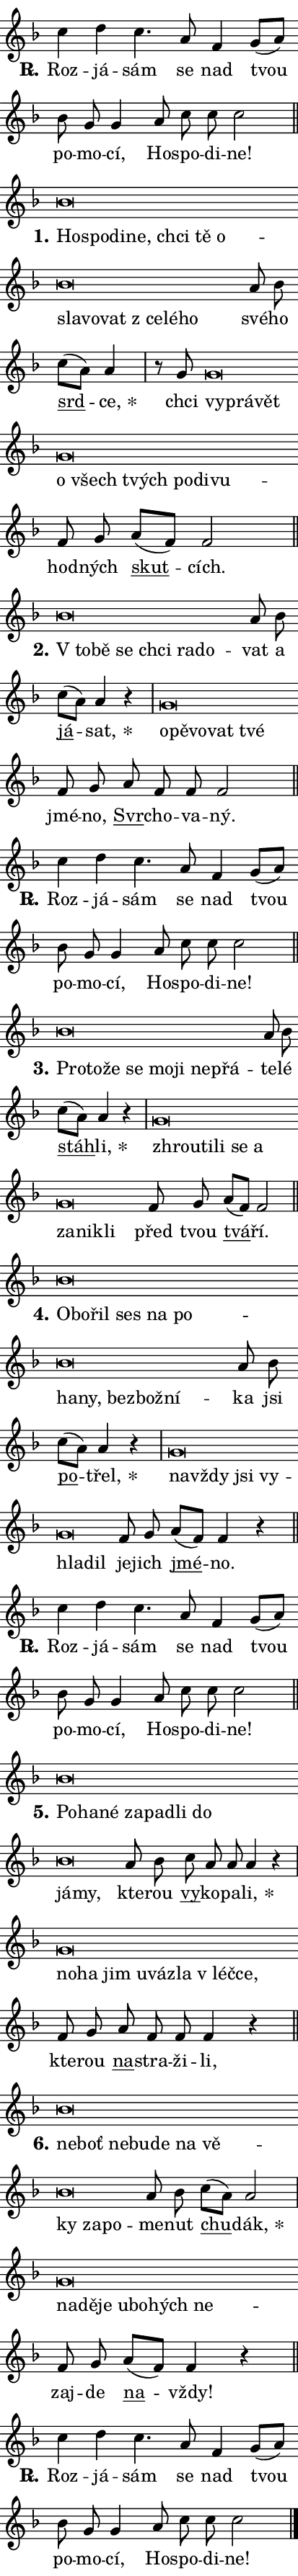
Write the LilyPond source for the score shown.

\version "2.22.1"
\header { tagline = "" }
\paper {
  indent = 0\cm
  top-margin = 0\cm
  right-margin = 0\cm
  bottom-margin = 0\cm
  left-margin = 0\cm
  paper-width = 7\cm
  page-breaking = #ly:one-page-breaking
  system-system-spacing.basic-distance = #11
  score-system-spacing.basic-distance = #11.3
  ragged-last = ##f
}


%% Author: Thomas Morley
%% https://lists.gnu.org/archive/html/lilypond-user/2020-05/msg00002.html
#(define (line-position grob)
"Returns position of @var[grob} in current system:
   @code{'start}, if at first time-step
   @code{'end}, if at last time-step
   @code{'middle} otherwise
"
  (let* ((col (ly:item-get-column grob))
         (ln (ly:grob-object col 'left-neighbor))
         (rn (ly:grob-object col 'right-neighbor))
         (col-to-check-left (if (ly:grob? ln) ln col))
         (col-to-check-right (if (ly:grob? rn) rn col))
         (break-dir-left
           (and
             (ly:grob-property col-to-check-left 'non-musical #f)
             (ly:item-break-dir col-to-check-left)))
         (break-dir-right
           (and
             (ly:grob-property col-to-check-right 'non-musical #f)
             (ly:item-break-dir col-to-check-right))))
        (cond ((eqv? 1 break-dir-left) 'start)
              ((eqv? -1 break-dir-right) 'end)
              (else 'middle))))

#(define (tranparent-at-line-position vctor)
  (lambda (grob)
  "Relying on @code{line-position} select the relevant enry from @var{vctor}.
Used to determine transparency,"
    (case (line-position grob)
      ((end) (not (vector-ref vctor 0)))
      ((middle) (not (vector-ref vctor 1)))
      ((start) (not (vector-ref vctor 2))))))

noteHeadBreakVisibility =
#(define-music-function (break-visibility)(vector?)
"Makes @code{NoteHead}s transparent relying on @var{break-visibility}"
#{
  \override NoteHead.transparent =
    #(tranparent-at-line-position break-visibility)
#})

#(define delete-ledgers-for-transparent-note-heads
  (lambda (grob)
    "Reads whether a @code{NoteHead} is transparent.
If so this @code{NoteHead} is removed from @code{'note-heads} from
@var{grob}, which is supposed to be @code{LedgerLineSpanner}.
As a result ledgers are not printed for this @code{NoteHead}"
    (let* ((nhds-array (ly:grob-object grob 'note-heads))
           (nhds-list
             (if (ly:grob-array? nhds-array)
                 (ly:grob-array->list nhds-array)
                 '()))
           ;; Relies on the transparent-property being done before
           ;; Staff.LedgerLineSpanner.after-line-breaking is executed.
           ;; This is fragile ...
           (to-keep
             (remove
               (lambda (nhd)
                 (ly:grob-property nhd 'transparent #f))
               nhds-list)))
      ;; TODO find a better method to iterate over grob-arrays, similiar
      ;; to filter/remove etc for lists
      ;; For now rebuilt from scratch
      (set! (ly:grob-object grob 'note-heads)  '())
      (for-each
        (lambda (nhd)
          (ly:pointer-group-interface::add-grob grob 'note-heads nhd))
        to-keep))))

hideNotes = {
  \noteHeadBreakVisibility #begin-of-line-visible
}
unHideNotes = {
  \noteHeadBreakVisibility #all-visible
}

% work-around for resetting accidentals
% https://lilypond.org/doc/v2.23/Documentation/notation/displaying-rhythms#unmetered-music
cadenzaMeasure = {
  \cadenzaOff
  \partial 1024 s1024
  \cadenzaOn
}

#(define-markup-command (accent layout props text) (markup?)
  "Underline accented syllable"
  (interpret-markup layout props
    #{\markup \override #'(offset . 4.3) \underline { #text }#}))

responsum = \markup \concat {
  "R" \hspace #-1.05 \path #0.1 #'((moveto 0 0.07) (lineto 0.9 0.8)) \hspace #0.05 "."
}

\layout {
    \context {
        \Staff
        \remove "Time_signature_engraver"
        \override LedgerLineSpanner.after-line-breaking = #delete-ledgers-for-transparent-note-heads
    }
    \context {
        \Voice {
            \override NoteHead.output-attributes = #'((class . "notehead"))
            \override Hairpin.height = #0.55
        }
    }
    \context {
        \Lyrics {
            \override StanzaNumber.output-attributes = #'((class . "stanzanumber"))
            \override LyricSpace.minimum-distance = #0.9
            \override LyricText.font-name = #"TeX Gyre Schola"
            \override LyricText.font-size = 1
            \override StanzaNumber.font-name = #"TeX Gyre Schola Bold"
            \override StanzaNumber.font-size = 1
        }
    }
}

% magnetic-lyrics.ily
%
%   written by
%     Jean Abou Samra <jean@abou-samra.fr>
%     Werner Lemberg <wl@gnu.org>
%
%   adapted by
%     Jiri Hon <jiri.hon@gmail.com>
%
% Version 2022-Apr-15

% https://www.mail-archive.com/lilypond-user@gnu.org/msg149350.html

#(define (Left_hyphen_pointer_engraver context)
   "Collect syllable-hyphen-syllable occurrences in lyrics and store
them in properties.  This engraver only looks to the left.  For
example, if the lyrics input is @code{foo -- bar}, it does the
following.

@itemize @bullet
@item
Set the @code{text} property of the @code{LyricHyphen} grob between
@q{foo} and @q{bar} to @code{foo}.

@item
Set the @code{left-hyphen} property of the @code{LyricText} grob with
text @q{foo} to the @code{LyricHyphen} grob between @q{foo} and
@q{bar}.
@end itemize

Use this auxiliary engraver in combination with the
@code{lyric-@/text::@/apply-@/magnetic-@/offset!} hook."
   (let ((hyphen #f)
         (text #f))
     (make-engraver
      (acknowledgers
       ((lyric-syllable-interface engraver grob source-engraver)
        (set! text grob)))
      (end-acknowledgers
       ((lyric-hyphen-interface engraver grob source-engraver)
        ;(when (not (grob::has-interface grob 'lyric-space-interface))
          (set! hyphen grob)));)
      ((stop-translation-timestep engraver)
       (when (and text hyphen)
         (ly:grob-set-object! text 'left-hyphen hyphen))
       (set! text #f)
       (set! hyphen #f)))))

#(define (lyric-text::apply-magnetic-offset! grob)
   "If the space between two syllables is less than the value in
property @code{LyricText@/.details@/.squash-threshold}, move the right
syllable to the left so that it gets concatenated with the left
syllable.

Use this function as a hook for
@code{LyricText@/.after-@/line-@/breaking} if the
@code{Left_@/hyphen_@/pointer_@/engraver} is active."
   (let ((hyphen (ly:grob-object grob 'left-hyphen #f)))
     (when hyphen
       (let ((left-text (ly:spanner-bound hyphen LEFT)))
         (when (grob::has-interface left-text 'lyric-syllable-interface)
           (let* ((common (ly:grob-common-refpoint grob left-text X))
                  (this-x-ext (ly:grob-extent grob common X))
                  (left-x-ext
                   (begin
                     ;; Trigger magnetism for left-text.
                     (ly:grob-property left-text 'after-line-breaking)
                     (ly:grob-extent left-text common X)))
                  ;; `delta` is the gap width between two syllables.
                  (delta (- (interval-start this-x-ext)
                            (interval-end left-x-ext)))
                  (details (ly:grob-property grob 'details))
                  (threshold (assoc-get 'squash-threshold details 0.2)))
             (when (< delta threshold)
               (let* (;; We have to manipulate the input text so that
                      ;; ligatures crossing syllable boundaries are not
                      ;; disabled.  For languages based on the Latin
                      ;; script this is essentially a beautification.
                      ;; However, for non-Western scripts it can be a
                      ;; necessity.
                      (lt (ly:grob-property left-text 'text))
                      (rt (ly:grob-property grob 'text))
                      (is-space (grob::has-interface hyphen 'lyric-space-interface))
                      (space (if is-space " " ""))
                      (space-markup (grob-interpret-markup grob " "))
                      (space-size (interval-length (ly:stencil-extent space-markup X)))
                      (extra-delta (if is-space space-size 0))
                      ;; Append new syllable.
                      (ltrt-space (if (and (string? lt) (string? rt))
                                (string-append lt space rt)
                                (make-concat-markup (list lt space rt))))
                      ;; Right-align `ltrt` to the right side.
                      (ltrt-space-markup (grob-interpret-markup
                               grob
                               (make-translate-markup
                                (cons (interval-length this-x-ext) 0)
                                (make-right-align-markup ltrt-space)))))
                 (begin
                   ;; Don't print `left-text`.
                   (ly:grob-set-property! left-text 'stencil #f)
                   ;; Set text and stencil (which holds all collected
                   ;; syllables so far) and shift it to the left.
                   (ly:grob-set-property! grob 'text ltrt-space)
                   (ly:grob-set-property! grob 'stencil ltrt-space-markup)
                   (ly:grob-translate-axis! grob (- (- delta extra-delta)) X))))))))))


#(define (lyric-hyphen::displace-bounds-first grob)
   ;; Make very sure this callback isn't triggered too early.
   (let ((left (ly:spanner-bound grob LEFT))
         (right (ly:spanner-bound grob RIGHT)))
     (ly:grob-property left 'after-line-breaking)
     (ly:grob-property right 'after-line-breaking)
     (ly:lyric-hyphen::print grob)))

squashThreshold = #0.4

\layout {
  \context {
    \Lyrics
    \consists #Left_hyphen_pointer_engraver
    \override LyricText.after-line-breaking =
      #lyric-text::apply-magnetic-offset!
    \override LyricHyphen.stencil = #lyric-hyphen::displace-bounds-first
    \override LyricText.details.squash-threshold = \squashThreshold
    \override LyricHyphen.minimum-distance = 0
    \override LyricHyphen.minimum-length = \squashThreshold
  }
}

squash = \override LyricText.details.squash-threshold = 9999
unSquash = \override LyricText.details.squash-threshold = \squashThreshold

left = \override LyricText.self-alignment-X = #LEFT
unLeft = \revert LyricText.self-alignment-X

starOffset = #(lambda (grob) 
                (let ((x_offset (ly:self-alignment-interface::aligned-on-x-parent grob)))
                  (if (= x_offset 0) 0 (+ x_offset 1.2))))

star = #(define-music-function (syllable)(string?)
"Append star separator at the end of a syllable"
#{
  \once \override LyricText.X-offset = #starOffset
  \lyricmode { \markup {
    #syllable
    \override #'((font-name . "TeX Gyre Schola Bold")) \hspace #0.2 \lower #0.65 \larger "*"
  } }
#})

starAccent = #(define-music-function (syllable)(string?)
"Append star separator at the end of a syllable and make accent"
#{
  \once \override LyricText.X-offset = #starOffset
  \lyricmode { \markup {
    \accent #syllable
    \override #'((font-name . "TeX Gyre Schola Bold")) \hspace #0.2 \lower #0.65 \larger "*"
  } }
#})

breath = #(define-music-function (syllable)(string?)
"Append breathing indicator at the end of a syllable"
#{
  \lyricmode { \markup { #syllable "+" } }
#})

optionalBreath = #(define-music-function (syllable)(string?)
"Append optional breathing indicator at the end of a syllable"
#{
  \lyricmode { \markup { #syllable "(+)" } }
#})


\score {
    <<
        \new Voice = "melody" { \cadenzaOn \key f \major \relative { c''4 d c4. a8 \bar "" f4 \bar "" g8[( a)] \bar "" bes g g4 \bar "" a8 c c c2 \cadenzaMeasure \bar "||" \break } }
        \new Lyrics \lyricsto "melody" { \lyricmode { \set stanza = \responsum
Roz -- já -- sám se nad tvou po -- mo -- cí, Ho -- spo -- di -- ne! } }
    >>
    \layout {}
}

\score {
    <<
        \new Voice = "melody" { \cadenzaOn \key f \major \relative { bes'\breve*1/16 \hideNotes \breve*1/16 \bar "" \breve*1/16 \bar "" \breve*1/16 \bar "" \breve*1/16 \bar "" \breve*1/16 \bar "" \breve*1/16 \bar "" \breve*1/16 \bar "" \breve*1/16 \bar "" \breve*1/16 \bar "" \breve*1/16 \bar "" \breve*1/16 \breve*1/16 \bar "" \unHideNotes a8 bes \bar "" c[( a)] a4 \cadenzaMeasure \bar "|" r8 g8 g\breve*1/16 \hideNotes \breve*1/16 \bar "" \breve*1/16 \bar "" \breve*1/16 \bar "" \breve*1/16 \bar "" \breve*1/16 \bar "" \breve*1/16 \bar "" \breve*1/16 \breve*1/16 \bar "" \unHideNotes f8 g \bar "" a[( f)] f2 \cadenzaMeasure \bar "||" \break } }
        \new Lyrics \lyricsto "melody" { \lyricmode { \set stanza = "1."
\left Ho -- \squash spo -- di -- ne, chci tě o -- sla -- vo -- vat "z ce" -- lé -- ho \unLeft \unSquash své -- ho \markup \accent srd -- \star ce, chci \left vy -- \squash prá -- vět o všech tvých po -- di -- vu -- \unLeft \unSquash hod -- ných \markup \accent skut -- cích. } }
    >>
    \layout {}
}

\score {
    <<
        \new Voice = "melody" { \cadenzaOn \key f \major \relative { bes'\breve*1/16 \hideNotes \breve*1/16 \bar "" \breve*1/16 \bar "" \breve*1/16 \bar "" \breve*1/16 \breve*1/16 \bar "" \unHideNotes a8 bes \bar "" c[( a)] a4 r \cadenzaMeasure \bar "|" g\breve*1/16 \hideNotes \breve*1/16 \bar "" \breve*1/16 \bar "" \breve*1/16 \breve*1/16 \bar "" \unHideNotes f8 g \bar "" a f f f2 \cadenzaMeasure \bar "||" \break } }
        \new Lyrics \lyricsto "melody" { \lyricmode { \set stanza = "2."
\left "V to" -- \squash bě se chci ra -- do -- \unLeft \unSquash vat a \markup \accent já -- \star sat, \left o -- \squash pě -- vo -- vat tvé \unLeft \unSquash jmé -- no, \markup \accent Svr -- cho -- va -- ný. } }
    >>
    \layout {}
}

\score {
    <<
        \new Voice = "melody" { \cadenzaOn \key f \major \relative { c''4 d c4. a8 \bar "" f4 \bar "" g8[( a)] \bar "" bes g g4 \bar "" a8 c c c2 \cadenzaMeasure \bar "||" \break } }
        \new Lyrics \lyricsto "melody" { \lyricmode { \set stanza = \responsum
Roz -- já -- sám se nad tvou po -- mo -- cí, Ho -- spo -- di -- ne! } }
    >>
    \layout {}
}

\score {
    <<
        \new Voice = "melody" { \cadenzaOn \key f \major \relative { bes'\breve*1/16 \hideNotes \breve*1/16 \bar "" \breve*1/16 \bar "" \breve*1/16 \bar "" \breve*1/16 \bar "" \breve*1/16 \bar "" \breve*1/16 \breve*1/16 \bar "" \unHideNotes a8 bes \bar "" c[( a)] a4 r \cadenzaMeasure \bar "|" g\breve*1/16 \hideNotes \breve*1/16 \bar "" \breve*1/16 \bar "" \breve*1/16 \bar "" \breve*1/16 \bar "" \breve*1/16 \bar "" \breve*1/16 \breve*1/16 \bar "" \unHideNotes f8 g \bar "" a[( f)] f2 \cadenzaMeasure \bar "||" \break } }
        \new Lyrics \lyricsto "melody" { \lyricmode { \set stanza = "3."
\left Pro -- \squash to -- že se mo -- ji ne -- přá -- \unLeft \unSquash te -- lé \markup \accent stáh -- \star li, \left zhrou -- \squash ti -- li se a za -- ni -- kli \unLeft \unSquash před tvou \markup \accent tvá -- ří. } }
    >>
    \layout {}
}

\score {
    <<
        \new Voice = "melody" { \cadenzaOn \key f \major \relative { bes'\breve*1/16 \hideNotes \breve*1/16 \bar "" \breve*1/16 \bar "" \breve*1/16 \bar "" \breve*1/16 \bar "" \breve*1/16 \bar "" \breve*1/16 \bar "" \breve*1/16 \bar "" \breve*1/16 \bar "" \breve*1/16 \breve*1/16 \bar "" \unHideNotes a8 bes \bar "" c[( a)] a4 r \cadenzaMeasure \bar "|" g\breve*1/16 \hideNotes \breve*1/16 \bar "" \breve*1/16 \bar "" \breve*1/16 \bar "" \breve*1/16 \breve*1/16 \bar "" \unHideNotes f8 g \bar "" a[( f)] f4 r \cadenzaMeasure \bar "||" \break } }
        \new Lyrics \lyricsto "melody" { \lyricmode { \set stanza = "4."
\left O -- \squash bo -- řil ses na po -- ha -- ny, bez -- bož -- ní -- \unLeft \unSquash ka jsi \markup \accent po -- \star třel, \left na -- \squash vždy jsi vy -- hla -- dil \unLeft \unSquash je -- jich \markup \accent jmé -- no. } }
    >>
    \layout {}
}

\score {
    <<
        \new Voice = "melody" { \cadenzaOn \key f \major \relative { c''4 d c4. a8 \bar "" f4 \bar "" g8[( a)] \bar "" bes g g4 \bar "" a8 c c c2 \cadenzaMeasure \bar "||" \break } }
        \new Lyrics \lyricsto "melody" { \lyricmode { \set stanza = \responsum
Roz -- já -- sám se nad tvou po -- mo -- cí, Ho -- spo -- di -- ne! } }
    >>
    \layout {}
}

\score {
    <<
        \new Voice = "melody" { \cadenzaOn \key f \major \relative { bes'\breve*1/16 \hideNotes \breve*1/16 \bar "" \breve*1/16 \bar "" \breve*1/16 \bar "" \breve*1/16 \bar "" \breve*1/16 \bar "" \breve*1/16 \bar "" \breve*1/16 \breve*1/16 \bar "" \unHideNotes a8 bes \bar "" c a a a4 r \cadenzaMeasure \bar "|" g\breve*1/16 \hideNotes \breve*1/16 \bar "" \breve*1/16 \bar "" \breve*1/16 \bar "" \breve*1/16 \bar "" \breve*1/16 \bar "" \breve*1/16 \breve*1/16 \bar "" \unHideNotes f8 g \bar "" a f f f4 r \cadenzaMeasure \bar "||" \break } }
        \new Lyrics \lyricsto "melody" { \lyricmode { \set stanza = "5."
\left Po -- \squash ha -- né za -- pa -- dli do já -- my, \unLeft \unSquash kte -- rou \markup \accent vy -- ko -- pa -- \star li, \left no -- \squash ha jim u -- váz -- la "v léč" -- ce, \unLeft \unSquash kte -- rou \markup \accent na -- stra -- ži -- li, } }
    >>
    \layout {}
}

\score {
    <<
        \new Voice = "melody" { \cadenzaOn \key f \major \relative { bes'\breve*1/16 \hideNotes \breve*1/16 \bar "" \breve*1/16 \bar "" \breve*1/16 \bar "" \breve*1/16 \bar "" \breve*1/16 \bar "" \breve*1/16 \bar "" \breve*1/16 \bar "" \breve*1/16 \breve*1/16 \bar "" \unHideNotes a8 bes \bar "" c[( a)] a2 \cadenzaMeasure \bar "|" g\breve*1/16 \hideNotes \breve*1/16 \bar "" \breve*1/16 \bar "" \breve*1/16 \bar "" \breve*1/16 \bar "" \breve*1/16 \breve*1/16 \bar "" \unHideNotes f8 g \bar "" a[( f)] f4 r \cadenzaMeasure \bar "||" \break } }
        \new Lyrics \lyricsto "melody" { \lyricmode { \set stanza = "6."
\left ne -- \squash boť ne -- bu -- de na vě -- ky za -- po -- \unLeft \unSquash me -- nut \markup \accent chu -- \star dák, \left na -- \squash dě -- je u -- bo -- hých ne -- \unLeft \unSquash zaj -- de \markup \accent na -- vždy! } }
    >>
    \layout {}
}

\score {
    <<
        \new Voice = "melody" { \cadenzaOn \key f \major \relative { c''4 d c4. a8 \bar "" f4 \bar "" g8[( a)] \bar "" bes g g4 \bar "" a8 c c c2 \cadenzaMeasure \bar "||" \break } \bar "|." }
        \new Lyrics \lyricsto "melody" { \lyricmode { \set stanza = \responsum
Roz -- já -- sám se nad tvou po -- mo -- cí, Ho -- spo -- di -- ne! } }
    >>
    \layout {}
}
